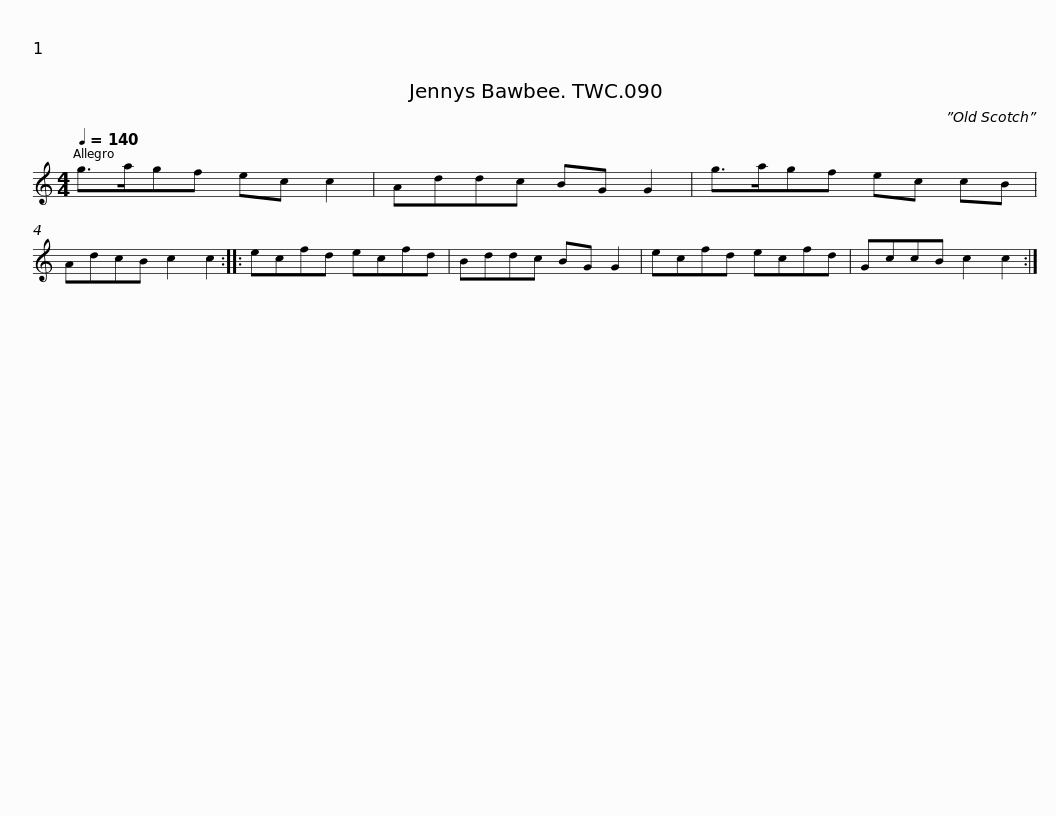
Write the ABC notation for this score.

X:1
L:1/8
Q:1/4=140
M:4/4
I:linebreak $
K:C
V:1 treble
V:1
 g>agf ec c2 | Addc BG G2 | g>agf ec cB | AdcB c2 c2 :: ecfd ecfd | %5
 Bddc BG G2 |$ ecfd ecfd | GccB c2 c2 :| %8
